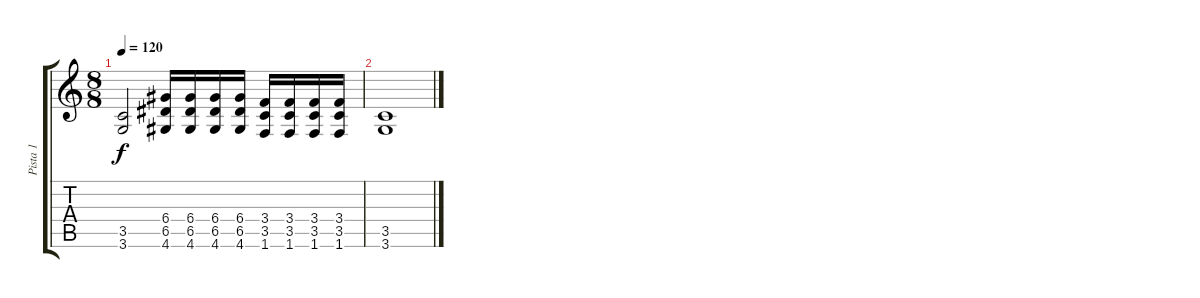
\track ("Pista 1" "Pista 1") {instrument distortionguitar}
\staff {score tabs}
\tuning (E4 B3 G3 D3 A2 E2) {hide}
\ts (8 8)
\tempo 120
\clef g2
\ks c
(3.5 3.6).2{dy f} (6.4 6.5 4.6).16 (6.4 6.5 4.6).16 (6.4 6.5 4.6).16 (6.4 6.5 4.6).16 (3.4 3.5 1.6).16 (3.4 3.5 1.6).16 (3.4 3.5 1.6).16 (3.4 3.5 1.6).16 |
(3.5 3.6).1
